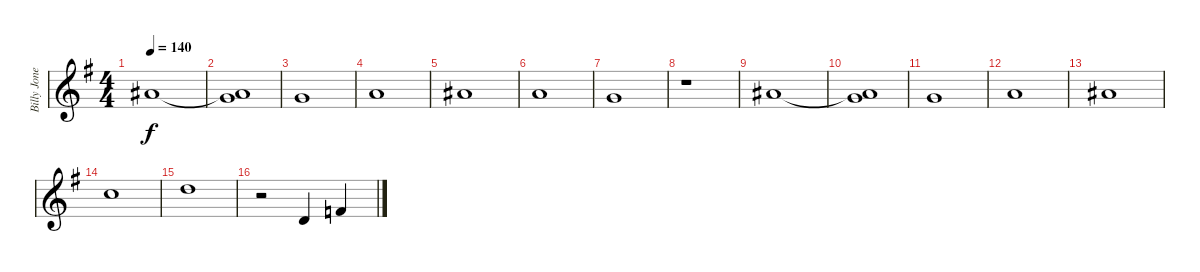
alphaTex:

\track ("Billy Jones Vocals" "Billy Jone") {instrument piccolo}
\staff {score}
\tuning (E4 B3 G3 D3 A2 E2) {hide}
\ts (4 4)
\tempo 140
\clef g2
\ks g
6.1.1{dy f} |
(6.1{t} 8.2).1 |
3.1.1 |
5.1.1 |
6.1.1 |
5.1.1 |
3.1.1 |
r.1 |
6.1.1 |
(6.1{t} 8.2).1 |
3.1.1 |
5.1.1 |
6.1.1 |
8.1.1 |
10.1.1 |
r.2 7.3.4 6.2.4
